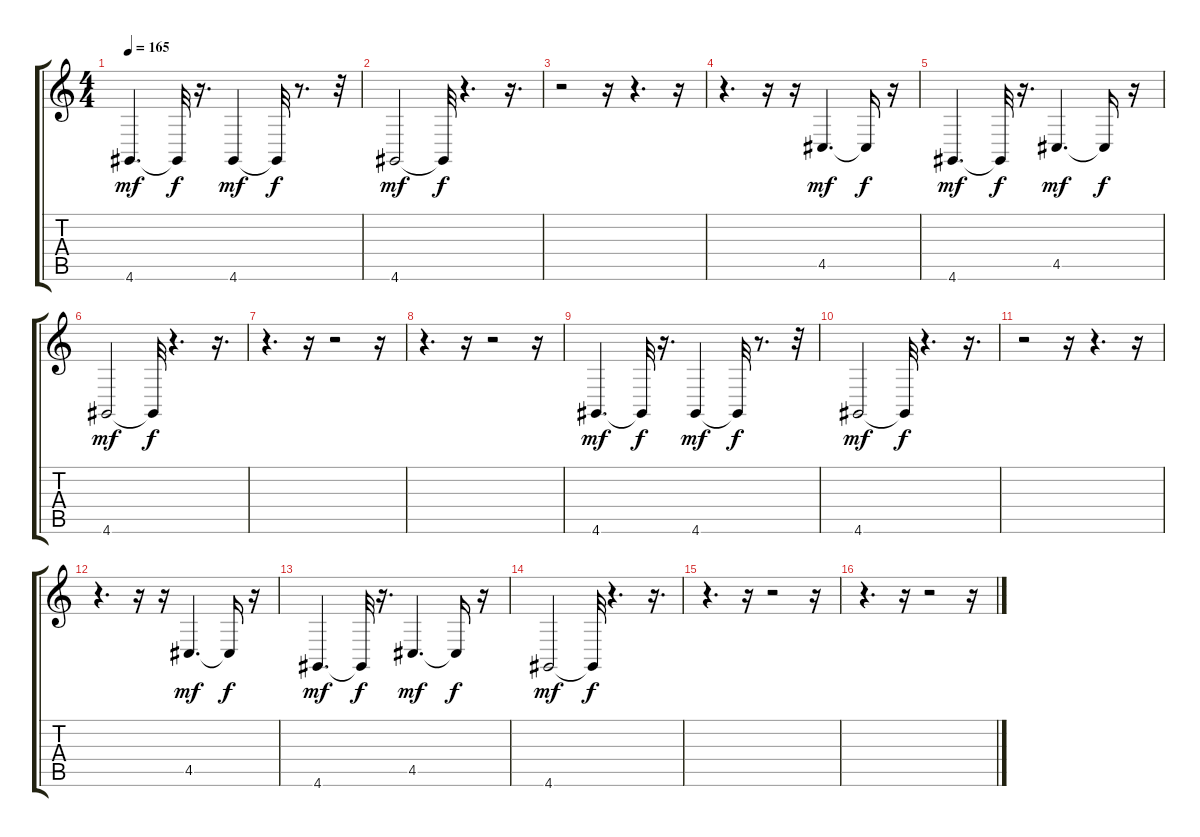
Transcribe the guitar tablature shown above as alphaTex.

\track (" " " ") {instrument stringensemble2}
\staff {score tabs}
\tuning (E4 B3 G3 D3 A2 E2) {hide}
\ts (4 4)
\tempo 165
\clef g2
\ks c
4.6.4{d dy mf} 4.6{t}.32{dy f} r.16{d} 4.6.4{dy mf} 4.6{t}.32{dy f} r.8{d} r.32 |
4.6.2{dy mf} 4.6{t}.32{dy f} r.4{d} r.16{d} |
r.2 r.16 r.4{d} r.16 |
r.4{d} r.16 r.16 4.5.4{d dy mf} 4.5{t}.16{dy f} r.16 |
4.6.4{d dy mf} 4.6{t}.32{dy f} r.16{d} 4.5.4{d dy mf} 4.5{t}.16{dy f} r.16 |
4.6.2{dy mf} 4.6{t}.32{dy f} r.4{d} r.16{d} |
r.4{d} r.16 r.2 r.16 |
r.4{d} r.16 r.2 r.16 |
4.6.4{d dy mf} 4.6{t}.32{dy f} r.16{d} 4.6.4{dy mf} 4.6{t}.32{dy f} r.8{d} r.32 |
4.6.2{dy mf} 4.6{t}.32{dy f} r.4{d} r.16{d} |
r.2 r.16 r.4{d} r.16 |
r.4{d} r.16 r.16 4.5.4{d dy mf} 4.5{t}.16{dy f} r.16 |
4.6.4{d dy mf} 4.6{t}.32{dy f} r.16{d} 4.5.4{d dy mf} 4.5{t}.16{dy f} r.16 |
4.6.2{dy mf} 4.6{t}.32{dy f} r.4{d} r.16{d} |
r.4{d} r.16 r.2 r.16 |
r.4{d} r.16 r.2 r.16
